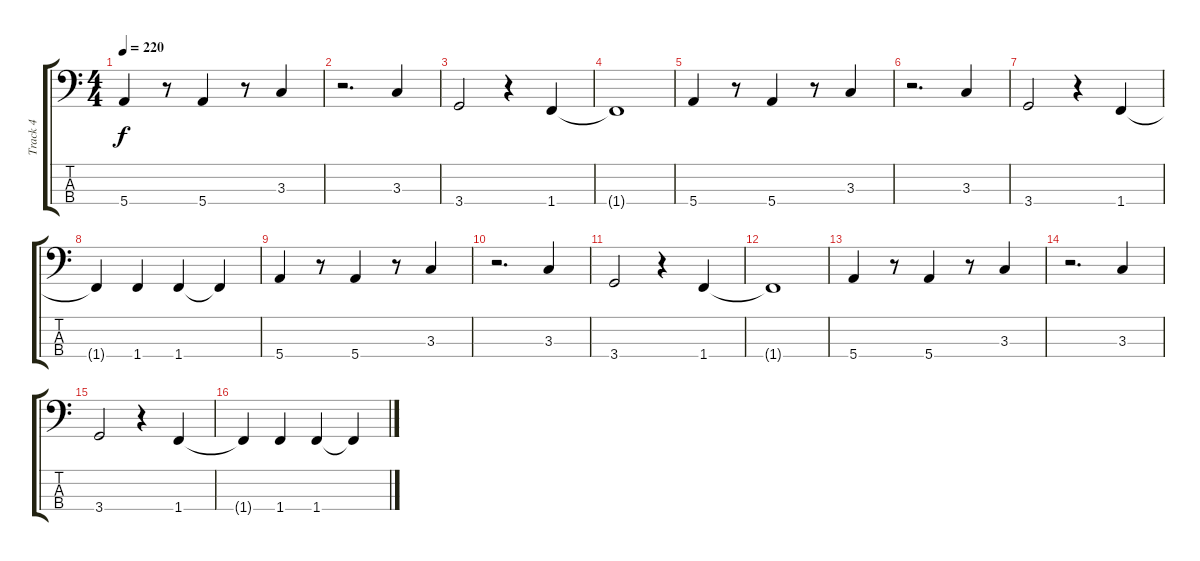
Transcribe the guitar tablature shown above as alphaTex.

\track ("Track 4" "Track 4") {instrument electricbassfinger}
\staff {score tabs}
\tuning (G2 D2 A1 E1) {hide}
\ts (4 4)
\tempo 220
\clef f4
\ks c
5.4.4{dy f} r.8 5.4.4 r.8 3.3.4 |
r.2{d} 3.3.4 |
3.4.2 r.4 1.4.4 |
1.4{t}.1 |
5.4.4 r.8 5.4.4 r.8 3.3.4 |
r.2{d} 3.3.4 |
3.4.2 r.4 1.4.4 |
1.4{t}.4 1.4.4 1.4.4 1.4{t}.4 |
5.4.4 r.8 5.4.4 r.8 3.3.4 |
r.2{d} 3.3.4 |
3.4.2 r.4 1.4.4 |
1.4{t}.1 |
5.4.4 r.8 5.4.4 r.8 3.3.4 |
r.2{d} 3.3.4 |
3.4.2 r.4 1.4.4 |
1.4{t}.4 1.4.4 1.4.4 1.4{t}.4
